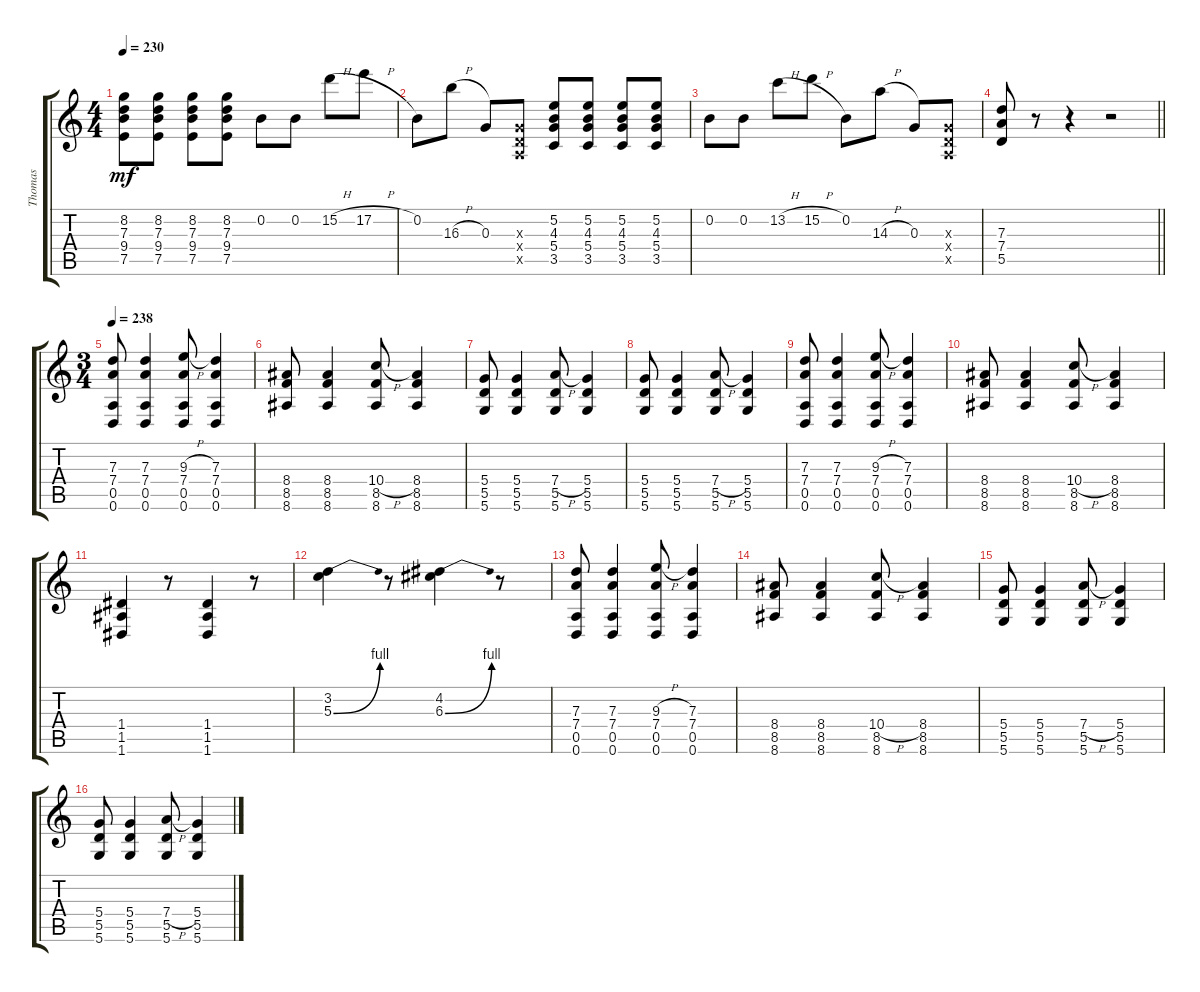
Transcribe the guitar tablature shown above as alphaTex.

\track ("Thomas" "Thomas") {instrument distortionguitar}
\staff {score tabs}
\tuning (E4 B3 G3 D3 A2 D2) {hide}
\ts (4 4)
\tempo 230
\clef g2
\ks c
(8.2 7.3 9.4 7.5).8{dy mf} (8.2 7.3 9.4 7.5).8 (8.2 7.3 9.4 7.5).8 (8.2 7.3 9.4 7.5).8 0.2.8 0.2.8 15.2{h}.8 17.2{h}.8 |
0.2.8 16.3{h}.8 0.3.8 (0.3{x} 0.4{x} 0.5{x}).8 (5.2 4.3 5.4 3.5).8 (5.2 4.3 5.4 3.5).8 (5.2 4.3 5.4 3.5).8 (5.2 4.3 5.4 3.5).8 |
0.2.8 0.2.8 13.2{h}.8 15.2{h}.8 0.2.8 14.3{h}.8 0.3.8 (0.3{x} 0.4{x} 0.5{x}).8 |
\barLineRight lightlight
(7.3 7.4 5.5).8 r.8 r.4 r.2 |
\ts (3 4)
\tempo 238
(7.3 7.4 0.5 0.6).8 (7.3 7.4 0.5 0.6).4 (9.3{h} 7.4 0.5 0.6).8 (7.3 7.4 0.5 0.6).4 |
(8.4 8.5 8.6).8 (8.4 8.5 8.6).4 (10.4{h} 8.5 8.6).8 (8.4 8.5 8.6).4 |
(5.4 5.5 5.6).8 (5.4 5.5 5.6).4 (7.4{h} 5.5 5.6).8 (5.4 5.5 5.6).4 |
(5.4 5.5 5.6).8 (5.4 5.5 5.6).4 (7.4{h} 5.5 5.6).8 (5.4 5.5 5.6).4 |
(7.3 7.4 0.5 0.6).8 (7.3 7.4 0.5 0.6).4 (9.3{h} 7.4 0.5 0.6).8 (7.3 7.4 0.5 0.6).4 |
(8.4 8.5 8.6).8 (8.4 8.5 8.6).4 (10.4{h} 8.5 8.6).8 (8.4 8.5 8.6).4 |
(1.4 1.5 1.6).4 r.8 (1.4 1.5 1.6).4 r.8 |
(3.2 5.3{be (bend 0 0 60 4)}).4 r.8 (4.2 6.3{be (bend 0 0 60 4)}).4 r.8 |
(7.3 7.4 0.5 0.6).8 (7.3 7.4 0.5 0.6).4 (9.3{h} 7.4 0.5 0.6).8 (7.3 7.4 0.5 0.6).4 |
(8.4 8.5 8.6).8 (8.4 8.5 8.6).4 (10.4{h} 8.5 8.6).8 (8.4 8.5 8.6).4 |
(5.4 5.5 5.6).8 (5.4 5.5 5.6).4 (7.4{h} 5.5 5.6).8 (5.4 5.5 5.6).4 |
(5.4 5.5 5.6).8 (5.4 5.5 5.6).4 (7.4{h} 5.5 5.6).8 (5.4 5.5 5.6).4
